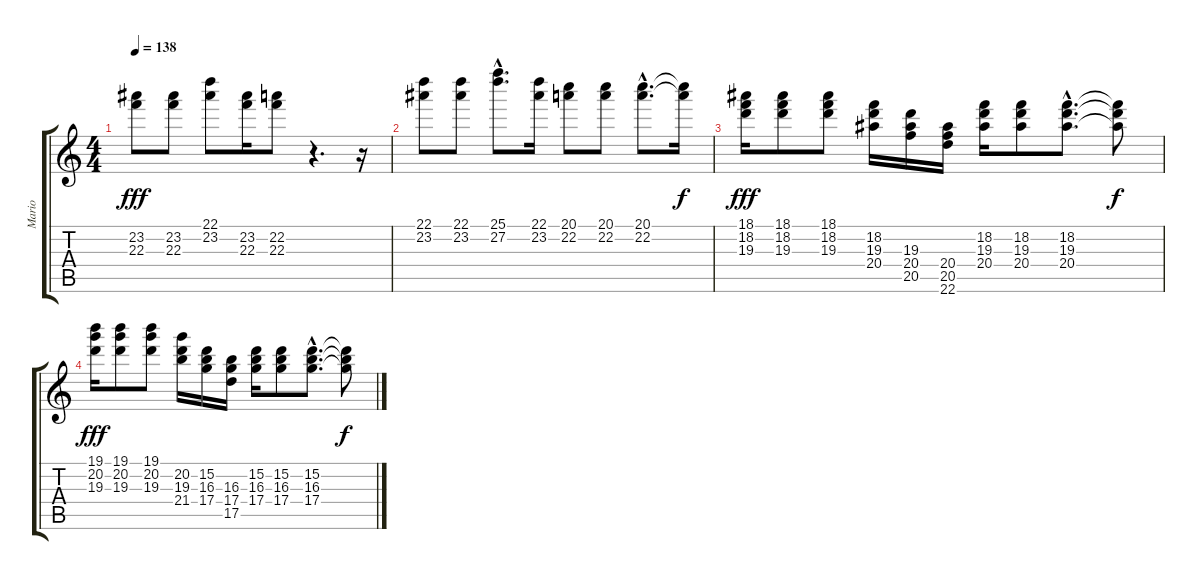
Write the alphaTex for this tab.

\track ("Mario" "Mario") {instrument distortionguitar}
\staff {score tabs}
\tuning (E4 B3 G3 D3 A2 E2) {hide}
\ts (4 4)
\tempo 138
\clef g2
\ks c
(23.2 22.3).8{dy fff} (23.2 22.3).8 (22.1 23.2).8 (23.2 22.3).16 (22.2 22.3).8 r.4{d} r.16 |
(22.1 23.2).8 (22.1 23.2).8 (25.1{hac} 27.2{hac}).8{d} (22.1 23.2).16 (20.1 22.2).8 (20.1 22.2).8 (20.1{hac} 22.2{hac}).8{d} (20.1{t} 22.2{t}).16{dy f} |
(18.1 18.2 19.3).16{dy fff} (18.1 18.2 19.3).8 (18.1 18.2 19.3).8 (18.2 19.3 20.4).16 (19.3 20.4 20.5).16 (20.4 20.5 22.6).16 (18.2 19.3 20.4).16 (18.2 19.3 20.4).8 (18.2{hac} 19.3{hac} 20.4{hac}).8{d} (18.2{t} 19.3{t} 20.4{t}).8{dy f} |
(19.1 20.2 19.3).16{dy fff} (19.1 20.2 19.3).8 (19.1 20.2 19.3).8 (20.2 19.3 21.4).16 (15.2 16.3 17.4).16 (16.3 17.4 17.5).16 (15.2 16.3 17.4).16 (15.2 16.3 17.4).8 (15.2{hac} 16.3{hac} 17.4{hac}).8{d} (15.2{t} 16.3{t} 17.4{t}).8{dy f}
